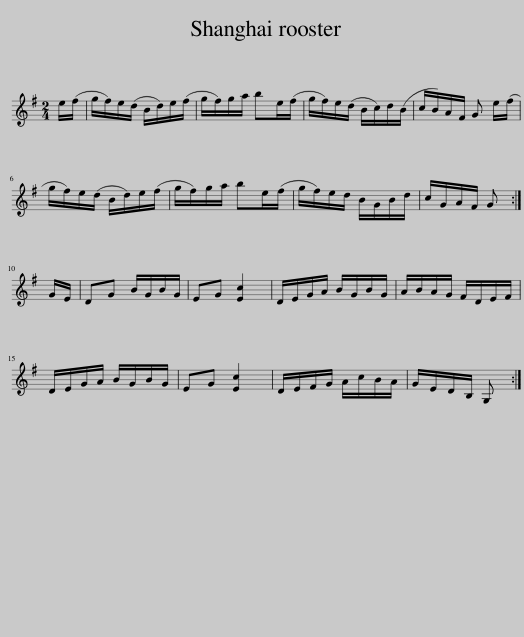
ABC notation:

X:1
L:1/8
M:2/4
I:linebreak $
K:Emin
V:1 treble
V:1
 e/(f/ | g/f/)e/(d/ B/d/)e/(f/ | g/f/)g/a/ be/(f/ | g/f/)e/(d/ B/c/)d/(B/ | c/B/)A/F/ G e/(f/ |$ %5
 g/f/)e/(d/ B/d/)e/(f/ | g/f/)g/a/ be/(f/ | g/f/)e/d/ B/G/B/d/ | c/G/A/F/ G :|$ G/E/ | %10
 DG B/G/B/G/ | EG [Ec]2 | D/E/G/A/ B/G/B/G/ | A/B/A/G/ F/D/E/F/ |$ D/E/G/A/ B/G/B/G/ | %15
 EG [Ec]2 | D/E/F/G/ A/c/B/A/ | G/E/D/B,/ G, :| %18
